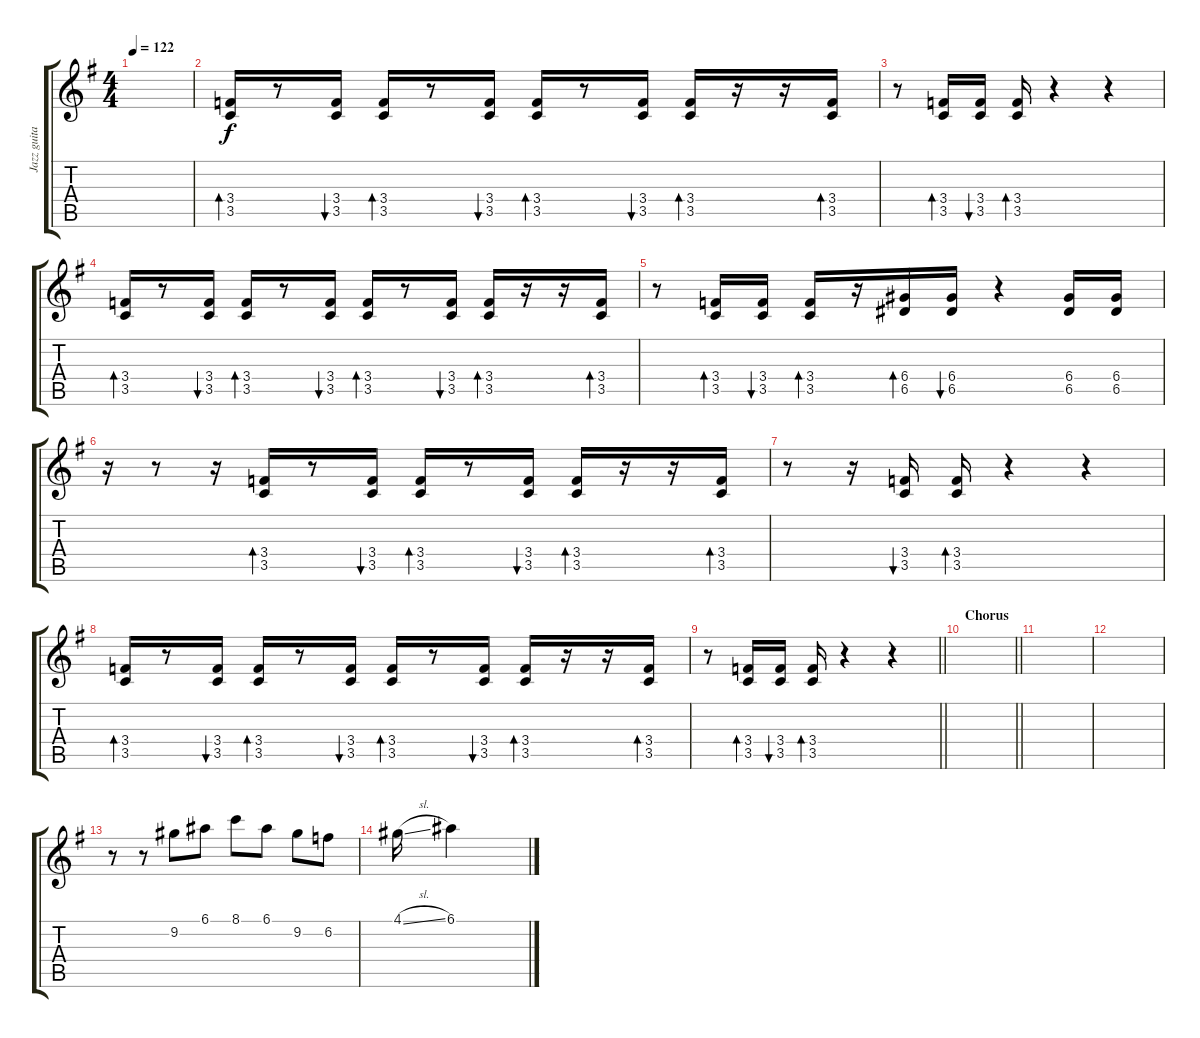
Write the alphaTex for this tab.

\track ("Jazz guitar" "Jazz guita") {instrument electricguitarjazz}
\staff {score tabs}
\tuning (E4 B3 G3 D3 A2 E2) {hide}
\ts (4 4)
\tempo 122
\clef g2
\ks g
|
(3.4 3.5).16{bd 30} r.8 (3.4 3.5).16{bu 30} (3.4 3.5).16{bd 30} r.8 (3.4 3.5).16{bu 30} (3.4 3.5).16{bd 30} r.8 (3.4 3.5).16{bu 30} (3.4 3.5).16{bd 30} r.16 r.16 (3.4 3.5).16{bd 30} |
r.8 (3.4 3.5).16{bd 30} (3.4 3.5).16{bu 30} (3.4 3.5).16{bd 30} r.4 r.4 |
(3.4 3.5).16{bd 30} r.8 (3.4 3.5).16{bu 30} (3.4 3.5).16{bd 30} r.8 (3.4 3.5).16{bu 30} (3.4 3.5).16{bd 30} r.8 (3.4 3.5).16{bu 30} (3.4 3.5).16{bd 30} r.16 r.16 (3.4 3.5).16{bd 30} |
r.8 (3.4 3.5).16{bd 30} (3.4 3.5).16{bu 30} (3.4 3.5).16{bd 30} r.16 (6.4 6.5).16{bd 30} (6.4 6.5).16{bu 30} r.4 (6.4 6.5).16 (6.4 6.5).16 |
r.16 r.8 r.16 (3.4 3.5).16{bd 30} r.8 (3.4 3.5).16{bu 30} (3.4 3.5).16{bd 30} r.8 (3.4 3.5).16{bu 30} (3.4 3.5).16{bd 30} r.16 r.16 (3.4 3.5).16{bd 30} |
r.8 r.16 (3.4 3.5).16{bu 30} (3.4 3.5).16{bd 30} r.4 r.4 |
(3.4 3.5).16{bd 30} r.8 (3.4 3.5).16{bu 30} (3.4 3.5).16{bd 30} r.8 (3.4 3.5).16{bu 30} (3.4 3.5).16{bd 30} r.8 (3.4 3.5).16{bu 30} (3.4 3.5).16{bd 30} r.16 r.16 (3.4 3.5).16{bd 30} |
\barLineRight lightlight
r.8 (3.4 3.5).16{bd 30} (3.4 3.5).16{bu 30} (3.4 3.5).16{bd 30} r.4 r.4 |
\section ("" "Chorus")
\barLineRight lightlight
|
\section ("" "")
|
|
r.8 r.8 9.2.8 6.1.8 8.1.8 6.1.8 9.2.8 6.2.8 |
4.1{sl}.16 6.1.4
